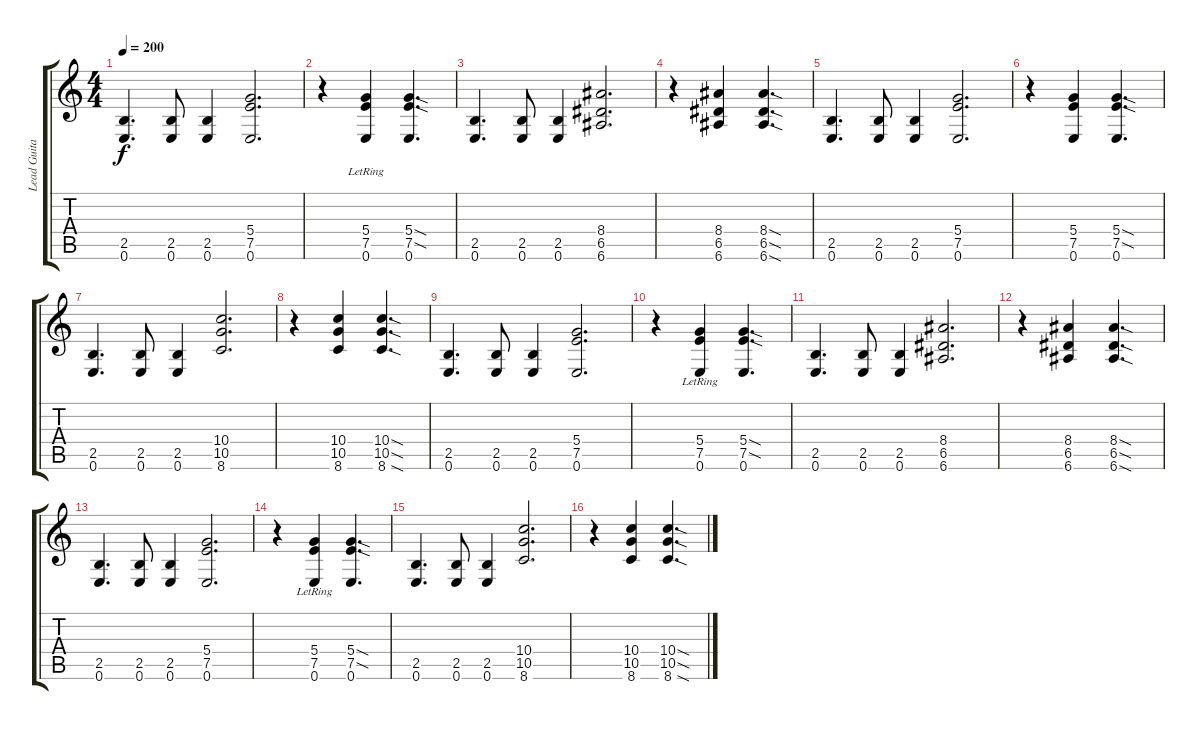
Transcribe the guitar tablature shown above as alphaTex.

\track ("Lead Guitar" "Lead Guita") {instrument distortionguitar}
\staff {score tabs}
\tuning (E4 B3 G3 D3 A2 E2) {hide}
\ts (4 4)
\tempo 200
\clef g2
\ks c
(2.5 0.6).4{d dy f} (2.5 0.6).8 (2.5 0.6).4 (5.4 7.5 0.6).2{d} |
r.4 (5.4 7.5{lr} 0.6).4 (5.4{sod} 7.5{sod} 0.6).4{d} |
(2.5 0.6).4{d} (2.5 0.6).8 (2.5 0.6).4 (8.4 6.5 6.6).2{d} |
r.4 (8.4 6.5 6.6).4 (8.4{sod} 6.5{sod} 6.6{sod}).4{d} |
(2.5 0.6).4{d} (2.5 0.6).8 (2.5 0.6).4 (5.4 7.5 0.6).2{d} |
r.4 (5.4 7.5 0.6).4 (5.4{sod} 7.5{sod} 0.6).4{d} |
(2.5 0.6).4{d} (2.5 0.6).8 (2.5 0.6).4 (10.4 10.5 8.6).2{d} |
r.4 (10.4 10.5 8.6).4 (10.4{sod} 10.5{sod} 8.6{sod}).4{d} |
(2.5 0.6).4{d} (2.5 0.6).8 (2.5 0.6).4 (5.4 7.5 0.6).2{d} |
r.4 (5.4 7.5{lr} 0.6).4 (5.4{sod} 7.5{sod} 0.6).4{d} |
(2.5 0.6).4{d} (2.5 0.6).8 (2.5 0.6).4 (8.4 6.5 6.6).2{d} |
r.4 (8.4 6.5 6.6).4 (8.4{sod} 6.5{sod} 6.6{sod}).4{d} |
(2.5 0.6).4{d} (2.5 0.6).8 (2.5 0.6).4 (5.4 7.5 0.6).2{d} |
r.4 (5.4 7.5{lr} 0.6).4 (5.4{sod} 7.5{sod} 0.6).4{d} |
(2.5 0.6).4{d} (2.5 0.6).8 (2.5 0.6).4 (10.4 10.5 8.6).2{d} |
r.4 (10.4 10.5 8.6).4 (10.4{sod} 10.5{sod} 8.6{sod}).4{d}
